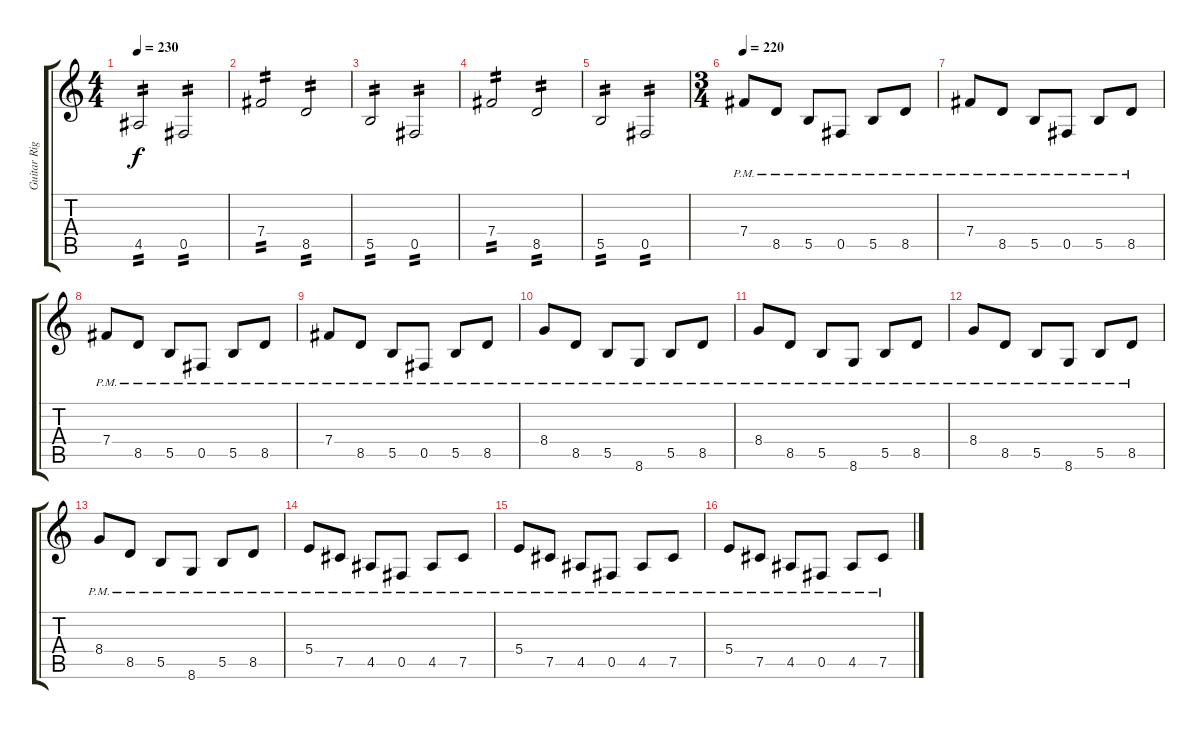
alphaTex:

\track ("Guitar Right" "Guitar Rig") {instrument overdrivenguitar}
\staff {score tabs}
\tuning (Db4 Ab3 E3 B2 Gb2 B1) {hide}
\ts (4 4)
\tempo 230
\clef g2
\ks c
4.5.2{tp 2 dy f} 0.5.2{tp 2} |
7.4.2{tp 2} 8.5.2{tp 2} |
5.5.2{tp 2} 0.5.2{tp 2} |
7.4.2{tp 2} 8.5.2{tp 2} |
5.5.2{tp 2} 0.5.2{tp 2} |
\ts (3 4)
\tempo 220
7.4{pm}.8 8.5{pm}.8 5.5{pm}.8 0.5{pm}.8 5.5{pm}.8 8.5{pm}.8 |
7.4{pm}.8 8.5{pm}.8 5.5{pm}.8 0.5{pm}.8 5.5{pm}.8 8.5{pm}.8 |
7.4{pm}.8 8.5{pm}.8 5.5{pm}.8 0.5{pm}.8 5.5{pm}.8 8.5{pm}.8 |
7.4{pm}.8 8.5{pm}.8 5.5{pm}.8 0.5{pm}.8 5.5{pm}.8 8.5{pm}.8 |
8.4{pm}.8 8.5{pm}.8 5.5{pm}.8 8.6{pm}.8 5.5{pm}.8 8.5{pm}.8 |
8.4{pm}.8 8.5{pm}.8 5.5{pm}.8 8.6{pm}.8 5.5{pm}.8 8.5{pm}.8 |
8.4{pm}.8 8.5{pm}.8 5.5{pm}.8 8.6{pm}.8 5.5{pm}.8 8.5{pm}.8 |
8.4{pm}.8 8.5{pm}.8 5.5{pm}.8 8.6{pm}.8 5.5{pm}.8 8.5{pm}.8 |
5.4{pm}.8 7.5{pm}.8 4.5{pm}.8 0.5{pm}.8 4.5{pm}.8 7.5{pm}.8 |
5.4{pm}.8 7.5{pm}.8 4.5{pm}.8 0.5{pm}.8 4.5{pm}.8 7.5{pm}.8 |
5.4{pm}.8 7.5{pm}.8 4.5{pm}.8 0.5{pm}.8 4.5{pm}.8 7.5{pm}.8
